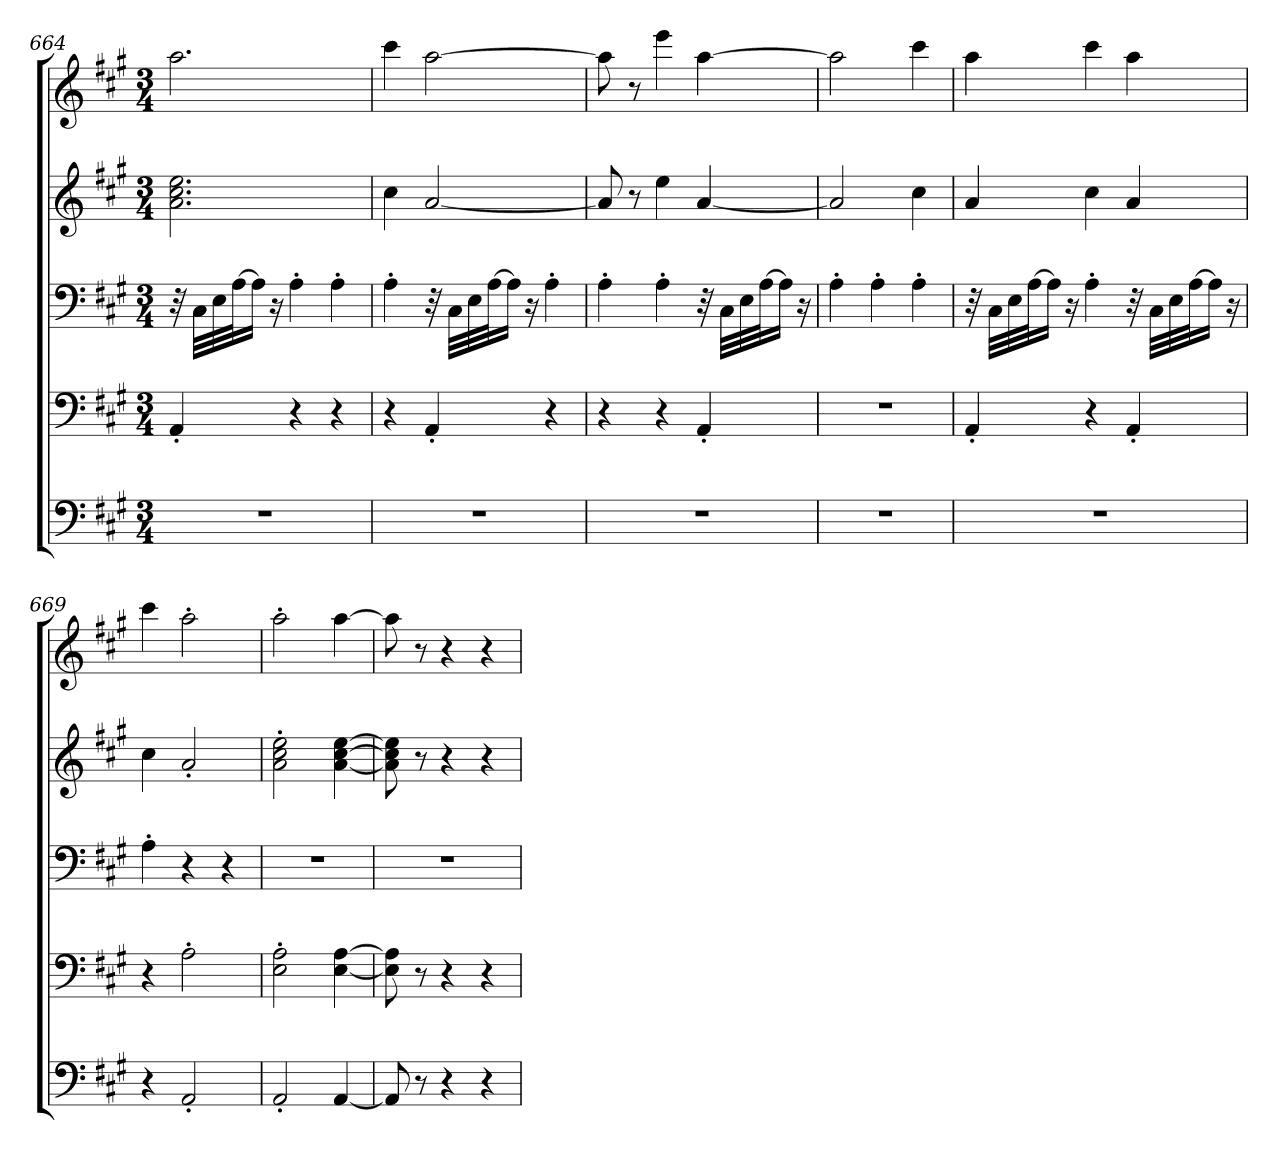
**kern	**kern	**kern	**kern	**kern
*part5	*part4	*part3	*part2	*part1
*staff5	*staff4	*staff3	*staff2	*staff1
*clefF4	*clefF4	*clefF4	*clefG2	*clefG2
*k[f#c#g#]	*k[f#c#g#]	*k[f#c#g#]	*k[f#c#g#]	*k[f#c#g#]
*M3/4	*M3/4	*M3/4	*M3/4	*M3/4
*MM250	*MM250	*MM250	*MM250	*MM250
=664	=664	=664	=664	=664
2.r	4AA'/	32r	2.a\ 2.cc#\ 2.ee\	2.aa\
.	.	32C#\LLL	.	.
.	.	32E\	.	.
.	.	[32A\J	.	.
.	.	16A\JJ]	.	.
.	.	16r	.	.
.	4r	4A'\	.	.
.	4r	4A'\	.	.
=665	=665	=665	=665	=665
2.r	4r	4A'\	4cc#\	4ccc#\
.	4AA'/	32r	[2a/	[2aa\
.	.	32C#\LLL	.	.
.	.	32E\	.	.
.	.	[32A\J	.	.
.	.	16A\JJ]	.	.
.	.	16r	.	.
.	4r	4A'\	.	.
!!LO:PB:g=z
=666	=666	=666	=666	=666
2.r	4r	4A'\	8a/]	8aa\]
.	.	.	8r	8r
.	4r	4A'\	4ee\	4eee\
*	*	*	*	*MM250
.	4AA'/	32r	[4a/	[4aa\
.	.	32C#\LLL	.	.
.	.	32E\	.	.
.	.	[32A\J	.	.
.	.	16A\JJ]	.	.
.	.	16r	.	.
=667	=667	=667	=667	=667
2.r	2.r	4A'\	2a/]	2aa\]
.	.	4A'\	.	.
.	.	4A'\	4cc#\	4ccc#\
=668	=668	=668	=668	=668
2.r	4AA'/	32r	4a/	4aa\
.	.	32C#\LLL	.	.
.	.	32E\	.	.
.	.	[32A\J	.	.
.	.	16A\JJ]	.	.
.	.	16r	.	.
.	4r	4A'\	4cc#\	4ccc#\
.	4AA'/	32r	4a/	4aa\
.	.	32C#\LLL	.	.
.	.	32E\	.	.
.	.	[32A\J	.	.
.	.	16A\JJ]	.	.
.	.	16r	.	.
=669	=669	=669	=669	=669
4r	4r	4A'\	4cc#\	4ccc#\
*	*	*	*	*MM248
2AA'/	2A'\	4r	2a'/	2aa'\
.	.	4r	.	.
=670	=670	=670	=670	=670
*	*	*	*	*MM245
2AA'/	2E\' 2A\'	2.r	2a\' 2cc#\' 2ee\'	2aa'\
[4AA/	[4E\ [4A\	.	[4a\ [4cc#\ [4ee\	[4aa\
=671	=671	=671	=671	=671
8AA/]	8E\] 8A\]	2.r	8a\] 8cc#\] 8ee\]	8aa\]
8r	8r	.	8r	8r
4r	4r	.	4r	4r
4r	4r	.	4r	4r
=	=	=	=	=
*-	*-	*-	*-	*-
